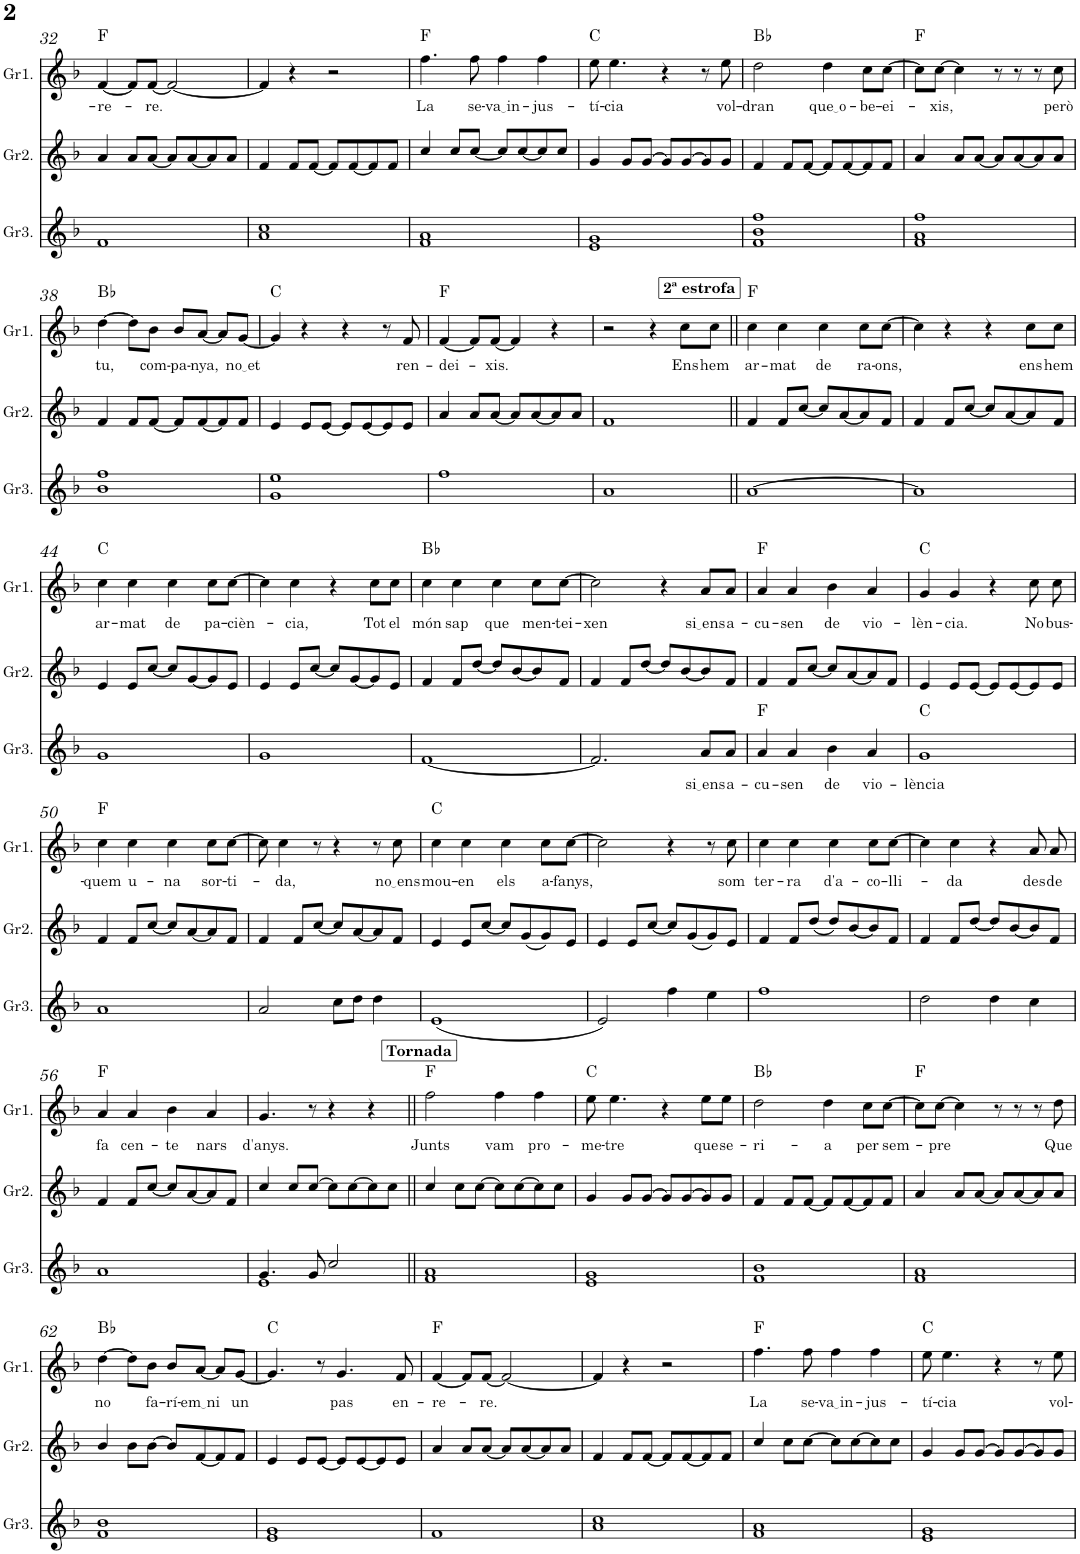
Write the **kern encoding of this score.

**kern	**text	**harte	**kern	**kern	**text	**harte
*part3	*part3	*part3	*part2	*part1	*part1	*part1
*staff3	*staff3	*	*staff2	*staff1	*staff1	*
*I"Gralla3	*	*	*I"Gralla2	*I"Gralla1	*	*
*I'Gr3.	*	*	*I'Gr2.	*I'Gr1.	*	*
!!LO:PB:g=z
*clefG2	*	*	*clefG2	*clefG2	*	*
*k[b-]	*	*	*k[b-]	*k[b-]	*	*
*M4/4	*	*	*M4/4	*M4/4	*	*
=32	=32	=32	=32	=32	=32	=32
!	!	!	!	!	!LO:LY:b	!
1f	.	.	4a/	[<4f/	-re-	F:maj
.	.	.	8a/L	8f/L]	.	.
!	!	!	!	!	!LO:LY:b	!
.	.	.	[8a/J	[<8f/J	-re.	.
.	.	.	8a/L]	2f/_	.	.
.	.	.	[8a/	.	.	.
.	.	.	8a/]	.	.	.
.	.	.	8a/J	.	.	.
=33	=33	=33	=33	=33	=33	=33
1a 1cc	.	.	4f/	4f/]	.	.
.	.	.	8f/L	4r	.	.
.	.	.	[<8f/J	.	.	.
.	.	.	8f/L]	2r	.	.
.	.	.	[<8f/	.	.	.
.	.	.	8f/]	.	.	.
.	.	.	8f/J	.	.	.
=34	=34	=34	=34	=34	=34	=34
!	!	!	!	!	!LO:LY:b	!
1f 1a	.	.	4cc/	4.ff\	La	F:maj
.	.	.	8cc/L	.	.	.
!	!	!	!	!	!LO:LY:b	!
.	.	.	[8cc/J	8ff\	se-	.
!	!	!	!	!	!LO:LY:b	!
.	.	.	8cc/L]	4ff\	va in	.
.	.	.	[8cc/	.	.	.
!	!	!	!	!	!LO:LY:b	!
.	.	.	8cc/]	4ff\	-jus-	.
.	.	.	8cc/J	.	.	.
=35	=35	=35	=35	=35	=35	=35
!	!	!	!	!	!LO:LY:b	!
1e 1g	.	.	4g/	8ee\	-tí-	C:maj
!	!	!	!	!	!LO:LY:b	!
.	.	.	.	4.ee\	-cia	.
.	.	.	8g/L	.	.	.
.	.	.	[>8g/J	.	.	.
.	.	.	8g/L]	4r	.	.
.	.	.	[>8g/	.	.	.
.	.	.	8g/]	8r	.	.
!	!	!	!	!	!LO:LY:b	!
.	.	.	8g/J	8ee\	-vol-	.
=36	=36	=36	=36	=36	=36	=36
!	!	!	!	!	!LO:LY:b	!
1f 1b- 1ff	.	.	4f/	2dd\	-dran	Bb:maj
.	.	.	8f/L	.	.	.
.	.	.	[<8f/J	.	.	.
!	!	!	!	!	!LO:LY:b	!
.	.	.	8f/L]	4dd\	que o	.
.	.	.	[<8f/	.	.	.
!	!	!	!	!	!LO:LY:b	!
.	.	.	8f/]	8cc\L	-be-	.
!	!	!	!	!	!LO:LY:b	!
.	.	.	8f/J	[>8cc\J	-ei-	.
=37	=37	=37	=37	=37	=37	=37
1f 1a 1ff	.	.	4a/	8cc\L]	.	F:maj
!	!	!	!	!	!LO:LY:b	!
.	.	.	.	[>8cc\J	-xis,	.
.	.	.	8a/L	4cc\]	.	.
.	.	.	[8a/J	.	.	.
.	.	.	8a/L]	8r	.	.
.	.	.	[8a/	8r	.	.
.	.	.	8a/]	8r	.	.
!	!	!	!	!	!LO:LY:b	!
.	.	.	8a/J	8cc\	però	.
!!LO:LB:g=z
=38	=38	=38	=38	=38	=38	=38
!	!	!	!	!	!LO:LY:b	!
1b- 1ff	.	.	4f/	[>4dd\	tu,	Bb:maj
.	.	.	8f/L	8dd\L]	.	.
!	!	!	!	!	!LO:LY:b	!
.	.	.	[<8f/J	8b-\J	com-	.
!	!	!	!	!	!LO:LY:b	!
.	.	.	8f/L]	8b-/L	-pa-	.
!	!	!	!	!	!LO:LY:b	!
.	.	.	[<8f/	[<8a/J	-nya,	.
.	.	.	8f/]	8a/L]	.	.
!	!	!	!	!	!LO:LY:b	!
.	.	.	8f/J	[<8g/J	no et	.
=39	=39	=39	=39	=39	=39	=39
1g 1ee	.	.	4e/	4g/]	.	C:maj
.	.	.	8e/L	4r	.	.
.	.	.	[<8e/J	.	.	.
.	.	.	8e/L]	4r	.	.
.	.	.	[8e/	.	.	.
.	.	.	8e/]	8r	.	.
!	!	!	!	!	!LO:LY:b	!
.	.	.	8e/J	8f/	ren-	.
=40	=40	=40	=40	=40	=40	=40
!	!	!	!	!	!LO:LY:b	!
1ff	.	.	4a/	[<4f/	-dei-	F:maj
.	.	.	8a/L	8f/L]	.	.
!	!	!	!	!	!LO:LY:b	!
.	.	.	[8a/J	[<8f/J	-xis.	.
.	.	.	8a/L]	4f/]	.	.
.	.	.	[8a/	.	.	.
.	.	.	8a/]	4r	.	.
.	.	.	8a/J	.	.	.
=41	=41	=41	=41	=41	=41	=41
1a	.	.	1f	2r	.	.
.	.	.	.	4r	.	.
!	!	!	!	!LO:TX:a:B:t=2ª estrofa	!	!
!	!	!	!	!	!LO:LY:b	!
.	.	.	.	8cc\L	Ens	.
!	!	!	!	!	!LO:LY:b	!
.	.	.	.	8cc\J	hem	.
=42||	=42||	=42||	=42||	=42||	=42||	=42||
!	!	!	!	!	!LO:LY:b	!
[>1a	.	.	4f/	4cc\	ar-	F:maj
!	!	!	!	!	!LO:LY:b	!
.	.	.	8f/L	4cc\	-mat	.
.	.	.	[<8cc/J	.	.	.
!	!	!	!	!	!LO:LY:b	!
.	.	.	8cc/L]	4cc\	de	.
.	.	.	[<8a/	.	.	.
!	!	!	!	!	!LO:LY:b	!
.	.	.	8a/]	8cc\L	ra-	.
!	!	!	!	!	!LO:LY:b	!
.	.	.	8f/J	[8cc\J	-ons,	.
=43	=43	=43	=43	=43	=43	=43
1a]	.	.	4f/	4cc\]	.	.
.	.	.	8f/L	4r	.	.
.	.	.	[<8cc/J	.	.	.
.	.	.	8cc/L]	4r	.	.
.	.	.	[<8a/	.	.	.
!	!	!	!	!	!LO:LY:b	!
.	.	.	8a/]	8cc\L	ens	.
!	!	!	!	!	!LO:LY:b	!
.	.	.	8f/J	8cc\J	hem	.
!!LO:LB:g=z
=44	=44	=44	=44	=44	=44	=44
!	!	!	!	!	!LO:LY:b	!
1g	.	.	4e/	4cc\	ar-	C:maj
!	!	!	!	!	!LO:LY:b	!
.	.	.	8e/L	4cc\	-mat	.
.	.	.	[<8cc/J	.	.	.
!	!	!	!	!	!LO:LY:b	!
.	.	.	8cc/L]	4cc\	de	.
.	.	.	[<8g/	.	.	.
!	!	!	!	!	!LO:LY:b	!
.	.	.	8g/]	8cc\L	pa-	.
!	!	!	!	!	!LO:LY:b	!
.	.	.	8e/J	[>8cc\J	-cièn-	.
=45	=45	=45	=45	=45	=45	=45
1g	.	.	4e/	4cc\]	.	.
!	!	!	!	!	!LO:LY:b	!
.	.	.	8e/L	4cc\	-cia,	.
.	.	.	[<8cc/J	.	.	.
.	.	.	8cc/L]	4r	.	.
.	.	.	[8g/	.	.	.
!	!	!	!	!	!LO:LY:b	!
.	.	.	8g/]	8cc\L	Tot	.
!	!	!	!	!	!LO:LY:b	!
.	.	.	8e/J	8cc\J	el	.
=46	=46	=46	=46	=46	=46	=46
!	!	!	!	!	!LO:LY:b	!
[<1f	.	.	4f/	4cc\	món	Bb:maj
!	!	!	!	!	!LO:LY:b	!
.	.	.	8f/L	4cc\	sap	.
.	.	.	[<8dd/J	.	.	.
!	!	!	!	!	!LO:LY:b	!
.	.	.	8dd/L]	4cc\	que	.
.	.	.	[<8b-/	.	.	.
!	!	!	!	!	!LO:LY:b	!
.	.	.	8b-/]	8cc\L	men-	.
!	!	!	!	!	!LO:LY:b	!
.	.	.	8f/J	[8cc\J	-tei-	.
=47	=47	=47	=47	=47	=47	=47
!	!	!	!	!	!LO:LY:b	!
2.f/]	.	.	4f/	2cc\]	-xen	.
.	.	.	8f/L	.	.	.
.	.	.	[<8dd/J	.	.	.
.	.	.	8dd/L]	4r	.	.
.	.	.	[<8b-/	.	.	.
!	!LO:LY:b	!	!	!	!LO:LY:b	!
8a/L	si ens	.	8b-/]	8a/L	si ens	.
!	!LO:LY:b	!	!	!	!LO:LY:b	!
8a/J	a-	.	8f/J	8a/J	a-	.
=48	=48	=48	=48	=48	=48	=48
!	!LO:LY:b	!	!	!	!LO:LY:b	!
4a/	-cu-	F:maj	4f/	4a/	-cu-	F:maj
!	!LO:LY:b	!	!	!	!LO:LY:b	!
4a/	-sen	.	8f/L	4a/	-sen	.
.	.	.	[<8cc/J	.	.	.
!	!LO:LY:b	!	!	!	!LO:LY:b	!
4b-\	de	.	8cc/L]	4b-\	de	.
.	.	.	[<8a/	.	.	.
!	!LO:LY:b	!	!	!	!LO:LY:b	!
4a/	vio-	.	8a/]	4a/	vio-	.
.	.	.	8f/J	.	.	.
=49	=49	=49	=49	=49	=49	=49
!	!LO:LY:b	!	!	!	!LO:LY:b	!
1g	-lència	C:maj	4e/	4g/	-lèn-	C:maj
!	!	!	!	!	!LO:LY:b	!
.	.	.	8e/L	4g/	-cia.	.
.	.	.	[<8e/J	.	.	.
.	.	.	8e/L]	4r	.	.
.	.	.	[<8e/	.	.	.
!	!	!	!	!	!LO:LY:b	!
.	.	.	8e/]	8cc\	No	.
!	!	!	!	!	!LO:LY:b	!
.	.	.	8e/J	8cc\	bus-	.
!!LO:LB:g=z
=50	=50	=50	=50	=50	=50	=50
!	!	!	!	!	!LO:LY:b	!
1a	.	.	4f/	4cc\	-quem	F:maj
!	!	!	!	!	!LO:LY:b	!
.	.	.	8f/L	4cc\	u-	.
.	.	.	[<8cc/J	.	.	.
!	!	!	!	!	!LO:LY:b	!
.	.	.	8cc/L]	4cc\	-na	.
.	.	.	[<8a/	.	.	.
!	!	!	!	!	!LO:LY:b	!
.	.	.	8a/]	8cc\L	sor-	.
!	!	!	!	!	!LO:LY:b	!
.	.	.	8f/J	[8cc\J	-ti-	.
=51	=51	=51	=51	=51	=51	=51
2a/	.	.	4f/	8cc\]	.	.
!	!	!	!	!	!LO:LY:b	!
.	.	.	.	4cc\	-da,	.
.	.	.	8f/L	.	.	.
.	.	.	[<8cc/J	8r	.	.
8cc\L	.	.	8cc/L]	4r	.	.
8dd\J	.	.	[<8a/	.	.	.
4dd\	.	.	8a/]	8r	.	.
!	!	!	!	!	!LO:LY:b	!
.	.	.	8f/J	8cc\	no ens	.
=52	=52	=52	=52	=52	=52	=52
!	!	!	!	!	!LO:LY:b	!
(<1e	.	.	4e/	4cc\	mou-	C:maj
!	!	!	!	!	!LO:LY:b	!
.	.	.	8e/L	4cc\	-en	.
.	.	.	[<8cc/J	.	.	.
!	!	!	!	!	!LO:LY:b	!
.	.	.	8cc/L]	4cc\	els	.
.	.	.	(8g/	.	.	.
!	!	!	!	!	!LO:LY:b	!
.	.	.	8g/)	8cc\L	a-	.
!	!	!	!	!	!LO:LY:b	!
.	.	.	8e/J	[8cc\J	-fanys,	.
=53	=53	=53	=53	=53	=53	=53
2e/)	.	.	4e/	2cc\]	.	.
.	.	.	8e/L	.	.	.
.	.	.	[<8cc/J	.	.	.
4ff\	.	.	8cc/L]	4r	.	.
.	.	.	(8g/	.	.	.
4ee\	.	.	8g/)	8r	.	.
!	!	!	!	!	!LO:LY:b	!
.	.	.	8e/J	8cc\	som	.
=54	=54	=54	=54	=54	=54	=54
!	!	!	!	!	!LO:LY:b	!
1ff	.	.	4f/	4cc\	ter-	.
!	!	!	!	!	!LO:LY:b	!
.	.	.	8f/L	4cc\	-ra	.
.	.	.	(8dd/J	.	.	.
!	!	!	!	!	!LO:LY:b	!
.	.	.	8dd/L)	4cc\	d'a-	.
.	.	.	[<8b-/	.	.	.
!	!	!	!	!	!LO:LY:b	!
.	.	.	8b-/]	8cc\L	-co-	.
!	!	!	!	!	!LO:LY:b	!
.	.	.	8f/J	[8cc\J	-lli-	.
=55	=55	=55	=55	=55	=55	=55
2dd\	.	.	4f/	4cc\]	.	.
!	!	!	!	!	!LO:LY:b	!
.	.	.	8f/L	4cc\	-da	.
.	.	.	[<8dd/J	.	.	.
4dd\	.	.	8dd/L]	4r	.	.
.	.	.	[<8b-/	.	.	.
!	!	!	!	!	!LO:LY:b	!
4cc\	.	.	8b-/]	8a/	des	.
!	!	!	!	!	!LO:LY:b	!
.	.	.	8f/J	8a/	de	.
!!LO:LB:g=z
=56	=56	=56	=56	=56	=56	=56
!	!	!	!	!	!LO:LY:b	!
1a	.	.	4f/	4a/	fa	F:maj
!	!	!	!	!	!LO:LY:b	!
.	.	.	8f/L	4a/	cen-	.
.	.	.	[<8cc/J	.	.	.
!	!	!	!	!	!LO:LY:b	!
.	.	.	8cc/L]	4b-\	-te	.
.	.	.	[<8a/	.	.	.
!	!	!	!	!	!LO:LY:b	!
.	.	.	8a/]	4a/	nars	.
.	.	.	8f/J	.	.	.
=57	=57	=57	=57	=57	=57	=57
*^	*	*	*	*	*	*
!	!	!	!	!	!	!LO:LY:b	!
4.g/	1e	.	.	4cc/	4.g/	d'anys.	.
.	.	.	.	8cc/L	.	.	.
8g/	.	.	.	[8cc/J	8r	.	.
2cc/	.	.	.	8cc\L]	4r	.	.
.	.	.	.	[8cc\	.	.	.
.	.	.	.	8cc\]	4r	.	.
.	.	.	.	8cc\J	.	.	.
*v	*v	*	*	*	*	*	*
=58||	=58||	=58||	=58||	=58||	=58||	=58||
!	!	!	!	!LO:TX:a:B:t=Tornada	!	!
!	!	!	!	!	!LO:LY:b	!
1f 1a	.	.	4cc/	2ff\	Junts	F:maj
.	.	.	8cc\L	.	.	.
.	.	.	[>8cc\J	.	.	.
!	!	!	!	!	!LO:LY:b	!
.	.	.	8cc\L]	4ff\	vam	.
.	.	.	[>8cc\	.	.	.
!	!	!	!	!	!LO:LY:b	!
.	.	.	8cc\]	4ff\	pro-	.
.	.	.	8cc\J	.	.	.
=59	=59	=59	=59	=59	=59	=59
!	!	!	!	!	!LO:LY:b	!
1e 1g	.	.	4g/	8ee\	-me-	C:maj
!	!	!	!	!	!LO:LY:b	!
.	.	.	.	4.ee\	-tre	.
.	.	.	8g/L	.	.	.
.	.	.	[>8g/J	.	.	.
.	.	.	8g/L]	4r	.	.
.	.	.	[>8g/	.	.	.
!	!	!	!	!	!LO:LY:b	!
.	.	.	8g/]	8ee\L	que	.
!	!	!	!	!	!LO:LY:b	!
.	.	.	8g/J	8ee\J	se-	.
=60	=60	=60	=60	=60	=60	=60
!	!	!	!	!	!LO:LY:b	!
1f 1b-	.	.	4f/	2dd\	-ri-	Bb:maj
.	.	.	8f/L	.	.	.
.	.	.	[<8f/J	.	.	.
!	!	!	!	!	!LO:LY:b	!
.	.	.	8f/L]	4dd\	a	.
.	.	.	[<8f/	.	.	.
!	!	!	!	!	!LO:LY:b	!
.	.	.	8f/]	8cc\L	per	.
!	!	!	!	!	!LO:LY:b	!
.	.	.	8f/J	[>8cc\J	sem-	.
=61	=61	=61	=61	=61	=61	=61
1f 1a	.	.	4a/	8cc\L]	.	F:maj
!	!	!	!	!	!LO:LY:b	!
.	.	.	.	[>8cc\J	-pre	.
.	.	.	8a/L	4cc\]	.	.
.	.	.	[<8a/J	.	.	.
.	.	.	8a/L]	8r	.	.
.	.	.	[<8a/	8r	.	.
.	.	.	8a/]	8r	.	.
!	!	!	!	!	!LO:LY:b	!
.	.	.	8a/J	8dd\	Que	.
!!LO:LB:g=z
=62	=62	=62	=62	=62	=62	=62
!	!	!	!	!	!LO:LY:b	!
1f 1b-	.	.	4b-/	[>4dd\	no	Bb:maj
.	.	.	8b-\L	8dd\L]	.	.
!	!	!	!	!	!LO:LY:b	!
.	.	.	[>8b-\J	8b-\J	fa-	.
!	!	!	!	!	!LO:LY:b	!
.	.	.	8b-/L]	8b-/L	rí-	.
!	!	!	!	!	!LO:LY:b	!
.	.	.	[<8f/	[<8a/J	em ni	.
.	.	.	8f/]	8a/L]	.	.
!	!	!	!	!	!LO:LY:b	!
.	.	.	8f/J	[<8g/J	un	.
=63	=63	=63	=63	=63	=63	=63
1e 1g	.	.	4e/	4.g/]	.	C:maj
.	.	.	8e/L	.	.	.
.	.	.	[<8e/J	8r	.	.
!	!	!	!	!	!LO:LY:b	!
.	.	.	8e/L]	4.g/	pas	.
.	.	.	[<8e/	.	.	.
.	.	.	8e/]	.	.	.
!	!	!	!	!	!LO:LY:b	!
.	.	.	8e/J	8f/	en-	.
=64	=64	=64	=64	=64	=64	=64
!	!	!	!	!	!LO:LY:b	!
1f	.	.	4a/	[<4f/	-re-	F:maj
.	.	.	8a/L	8f/L]	.	.
!	!	!	!	!	!LO:LY:b	!
.	.	.	[8a/J	[<8f/J	-re.	.
.	.	.	8a/L]	2f/_	.	.
.	.	.	[8a/	.	.	.
.	.	.	8a/]	.	.	.
.	.	.	8a/J	.	.	.
=65	=65	=65	=65	=65	=65	=65
1a 1cc	.	.	4f/	4f/]	.	.
.	.	.	8f/L	4r	.	.
.	.	.	[<8f/J	.	.	.
.	.	.	8f/L]	2r	.	.
.	.	.	[<8f/	.	.	.
.	.	.	8f/]	.	.	.
.	.	.	8f/J	.	.	.
=66	=66	=66	=66	=66	=66	=66
!	!	!	!	!	!LO:LY:b	!
1f 1a	.	.	4cc/	4.ff\	La	F:maj
.	.	.	8cc\L	.	.	.
!	!	!	!	!	!LO:LY:b	!
.	.	.	[8cc\J	8ff\	se-	.
!	!	!	!	!	!LO:LY:b	!
.	.	.	8cc\L]	4ff\	va in	.
.	.	.	[8cc\	.	.	.
!	!	!	!	!	!LO:LY:b	!
.	.	.	8cc\]	4ff\	-jus-	.
.	.	.	8cc\J	.	.	.
=67	=67	=67	=67	=67	=67	=67
!	!	!	!	!	!LO:LY:b	!
1e 1g	.	.	4g/	8ee\	-tí-	C:maj
!	!	!	!	!	!LO:LY:b	!
.	.	.	.	4.ee\	-cia	.
.	.	.	8g/L	.	.	.
.	.	.	[>8g/J	.	.	.
.	.	.	8g/L]	4r	.	.
.	.	.	[>8g/	.	.	.
.	.	.	8g/]	8r	.	.
!	!	!	!	!	!LO:LY:b	!
.	.	.	8g/J	8ee\	-vol-	.
=	=	=	=	=	=	=
*-	*-	*-	*-	*-	*-	*-
